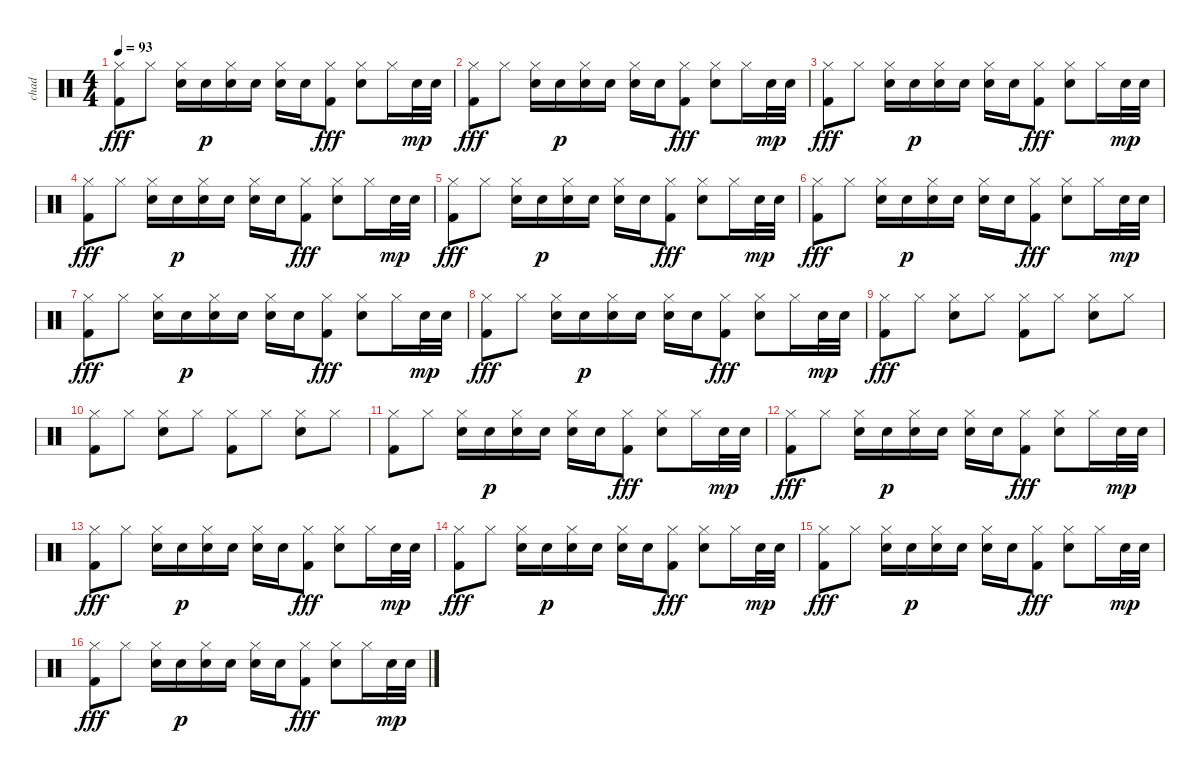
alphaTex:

\track ("chad" "chad") {instrument percussion}
\staff {score}
\articulation defaults
\ts (4 4)
\tempo 93
\clef neutral
\ks c
("Hi-Hat (closed)" "Kick (hit) 2").8{dy fff} "Hi-Hat (closed)".8 ("Hi-Hat (closed)" "Electric Snare (hit)").16 "Electric Snare (hit)".16{dy p} ("Hi-Hat (closed)" "Electric Snare (hit)").16 "Electric Snare (hit)".16 ("Hi-Hat (closed)" "Electric Snare (hit)").16 "Electric Snare (hit)".16 ("Hi-Hat (closed)" "Kick (hit) 2").8{dy fff} ("Hi-Hat (closed)" "Electric Snare (hit)").8 "Hi-Hat (closed)".16 "Electric Snare (hit)".32{dy mp} "Electric Snare (hit)".32 |
("Hi-Hat (closed)" "Kick (hit) 2").8{dy fff} "Hi-Hat (closed)".8 ("Hi-Hat (closed)" "Electric Snare (hit)").16 "Electric Snare (hit)".16{dy p} ("Hi-Hat (closed)" "Electric Snare (hit)").16 "Electric Snare (hit)".16 ("Hi-Hat (closed)" "Electric Snare (hit)").16 "Electric Snare (hit)".16 ("Hi-Hat (closed)" "Kick (hit) 2").8{dy fff} ("Hi-Hat (closed)" "Electric Snare (hit)").8 "Hi-Hat (closed)".16 "Electric Snare (hit)".32{dy mp} "Electric Snare (hit)".32 |
("Hi-Hat (closed)" "Kick (hit) 2").8{dy fff} "Hi-Hat (closed)".8 ("Hi-Hat (closed)" "Electric Snare (hit)").16 "Electric Snare (hit)".16{dy p} ("Hi-Hat (closed)" "Electric Snare (hit)").16 "Electric Snare (hit)".16 ("Hi-Hat (closed)" "Electric Snare (hit)").16 "Electric Snare (hit)".16 ("Hi-Hat (closed)" "Kick (hit) 2").8{dy fff} ("Hi-Hat (closed)" "Electric Snare (hit)").8 "Hi-Hat (closed)".16 "Electric Snare (hit)".32{dy mp} "Electric Snare (hit)".32 |
("Hi-Hat (closed)" "Kick (hit) 2").8{dy fff} "Hi-Hat (closed)".8 ("Hi-Hat (closed)" "Electric Snare (hit)").16 "Electric Snare (hit)".16{dy p} ("Hi-Hat (closed)" "Electric Snare (hit)").16 "Electric Snare (hit)".16 ("Hi-Hat (closed)" "Electric Snare (hit)").16 "Electric Snare (hit)".16 ("Hi-Hat (closed)" "Kick (hit) 2").8{dy fff} ("Hi-Hat (closed)" "Electric Snare (hit)").8 "Hi-Hat (closed)".16 "Electric Snare (hit)".32{dy mp} "Electric Snare (hit)".32 |
("Hi-Hat (closed)" "Kick (hit) 2").8{dy fff} "Hi-Hat (closed)".8 ("Hi-Hat (closed)" "Electric Snare (hit)").16 "Electric Snare (hit)".16{dy p} ("Hi-Hat (closed)" "Electric Snare (hit)").16 "Electric Snare (hit)".16 ("Hi-Hat (closed)" "Electric Snare (hit)").16 "Electric Snare (hit)".16 ("Hi-Hat (closed)" "Kick (hit) 2").8{dy fff} ("Hi-Hat (closed)" "Electric Snare (hit)").8 "Hi-Hat (closed)".16 "Electric Snare (hit)".32{dy mp} "Electric Snare (hit)".32 |
("Hi-Hat (closed)" "Kick (hit) 2").8{dy fff} "Hi-Hat (closed)".8 ("Hi-Hat (closed)" "Electric Snare (hit)").16 "Electric Snare (hit)".16{dy p} ("Hi-Hat (closed)" "Electric Snare (hit)").16 "Electric Snare (hit)".16 ("Hi-Hat (closed)" "Electric Snare (hit)").16 "Electric Snare (hit)".16 ("Hi-Hat (closed)" "Kick (hit) 2").8{dy fff} ("Hi-Hat (closed)" "Electric Snare (hit)").8 "Hi-Hat (closed)".16 "Electric Snare (hit)".32{dy mp} "Electric Snare (hit)".32 |
("Hi-Hat (closed)" "Kick (hit) 2").8{dy fff} "Hi-Hat (closed)".8 ("Hi-Hat (closed)" "Electric Snare (hit)").16 "Electric Snare (hit)".16{dy p} ("Hi-Hat (closed)" "Electric Snare (hit)").16 "Electric Snare (hit)".16 ("Hi-Hat (closed)" "Electric Snare (hit)").16 "Electric Snare (hit)".16 ("Hi-Hat (closed)" "Kick (hit) 2").8{dy fff} ("Hi-Hat (closed)" "Electric Snare (hit)").8 "Hi-Hat (closed)".16 "Electric Snare (hit)".32{dy mp} "Electric Snare (hit)".32 |
("Hi-Hat (closed)" "Kick (hit) 2").8{dy fff} "Hi-Hat (closed)".8 ("Hi-Hat (closed)" "Electric Snare (hit)").16 "Electric Snare (hit)".16{dy p} ("Hi-Hat (closed)" "Electric Snare (hit)").16 "Electric Snare (hit)".16 ("Hi-Hat (closed)" "Electric Snare (hit)").16 "Electric Snare (hit)".16 ("Hi-Hat (closed)" "Kick (hit) 2").8{dy fff} ("Hi-Hat (closed)" "Electric Snare (hit)").8 "Hi-Hat (closed)".16 "Electric Snare (hit)".32{dy mp} "Electric Snare (hit)".32 |
("Hi-Hat (closed)" "Kick (hit) 2").8{dy fff} "Hi-Hat (closed)".8 ("Hi-Hat (closed)" "Electric Snare (hit)").8 "Hi-Hat (closed)".8 ("Hi-Hat (closed)" "Kick (hit) 2").8 "Hi-Hat (closed)".8 ("Hi-Hat (closed)" "Electric Snare (hit)").8 "Hi-Hat (closed)".8 |
("Hi-Hat (closed)" "Kick (hit) 2").8 "Hi-Hat (closed)".8 ("Hi-Hat (closed)" "Electric Snare (hit)").8 "Hi-Hat (closed)".8 ("Hi-Hat (closed)" "Kick (hit) 2").8 "Hi-Hat (closed)".8 ("Hi-Hat (closed)" "Electric Snare (hit)").8 "Hi-Hat (closed)".8 |
("Hi-Hat (closed)" "Kick (hit) 2").8 "Hi-Hat (closed)".8 ("Hi-Hat (closed)" "Electric Snare (hit)").16 "Electric Snare (hit)".16{dy p} ("Hi-Hat (closed)" "Electric Snare (hit)").16 "Electric Snare (hit)".16 ("Hi-Hat (closed)" "Electric Snare (hit)").16 "Electric Snare (hit)".16 ("Hi-Hat (closed)" "Kick (hit) 2").8{dy fff} ("Hi-Hat (closed)" "Electric Snare (hit)").8 "Hi-Hat (closed)".16 "Electric Snare (hit)".32{dy mp} "Electric Snare (hit)".32 |
("Hi-Hat (closed)" "Kick (hit) 2").8{dy fff} "Hi-Hat (closed)".8 ("Hi-Hat (closed)" "Electric Snare (hit)").16 "Electric Snare (hit)".16{dy p} ("Hi-Hat (closed)" "Electric Snare (hit)").16 "Electric Snare (hit)".16 ("Hi-Hat (closed)" "Electric Snare (hit)").16 "Electric Snare (hit)".16 ("Hi-Hat (closed)" "Kick (hit) 2").8{dy fff} ("Hi-Hat (closed)" "Electric Snare (hit)").8 "Hi-Hat (closed)".16 "Electric Snare (hit)".32{dy mp} "Electric Snare (hit)".32 |
("Hi-Hat (closed)" "Kick (hit) 2").8{dy fff} "Hi-Hat (closed)".8 ("Hi-Hat (closed)" "Electric Snare (hit)").16 "Electric Snare (hit)".16{dy p} ("Hi-Hat (closed)" "Electric Snare (hit)").16 "Electric Snare (hit)".16 ("Hi-Hat (closed)" "Electric Snare (hit)").16 "Electric Snare (hit)".16 ("Hi-Hat (closed)" "Kick (hit) 2").8{dy fff} ("Hi-Hat (closed)" "Electric Snare (hit)").8 "Hi-Hat (closed)".16 "Electric Snare (hit)".32{dy mp} "Electric Snare (hit)".32 |
("Hi-Hat (closed)" "Kick (hit) 2").8{dy fff} "Hi-Hat (closed)".8 ("Hi-Hat (closed)" "Electric Snare (hit)").16 "Electric Snare (hit)".16{dy p} ("Hi-Hat (closed)" "Electric Snare (hit)").16 "Electric Snare (hit)".16 ("Hi-Hat (closed)" "Electric Snare (hit)").16 "Electric Snare (hit)".16 ("Hi-Hat (closed)" "Kick (hit) 2").8{dy fff} ("Hi-Hat (closed)" "Electric Snare (hit)").8 "Hi-Hat (closed)".16 "Electric Snare (hit)".32{dy mp} "Electric Snare (hit)".32 |
("Hi-Hat (closed)" "Kick (hit) 2").8{dy fff} "Hi-Hat (closed)".8 ("Hi-Hat (closed)" "Electric Snare (hit)").16 "Electric Snare (hit)".16{dy p} ("Hi-Hat (closed)" "Electric Snare (hit)").16 "Electric Snare (hit)".16 ("Hi-Hat (closed)" "Electric Snare (hit)").16 "Electric Snare (hit)".16 ("Hi-Hat (closed)" "Kick (hit) 2").8{dy fff} ("Hi-Hat (closed)" "Electric Snare (hit)").8 "Hi-Hat (closed)".16 "Electric Snare (hit)".32{dy mp} "Electric Snare (hit)".32 |
("Hi-Hat (closed)" "Kick (hit) 2").8{dy fff} "Hi-Hat (closed)".8 ("Hi-Hat (closed)" "Electric Snare (hit)").16 "Electric Snare (hit)".16{dy p} ("Hi-Hat (closed)" "Electric Snare (hit)").16 "Electric Snare (hit)".16 ("Hi-Hat (closed)" "Electric Snare (hit)").16 "Electric Snare (hit)".16 ("Hi-Hat (closed)" "Kick (hit) 2").8{dy fff} ("Hi-Hat (closed)" "Electric Snare (hit)").8 "Hi-Hat (closed)".16 "Electric Snare (hit)".32{dy mp} "Electric Snare (hit)".32
